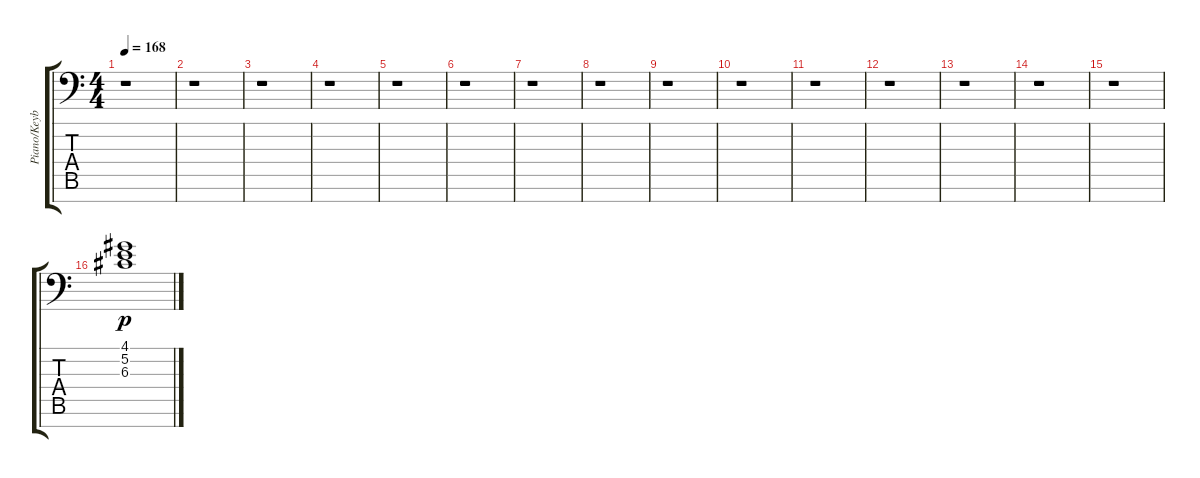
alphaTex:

\track ("Piano/Keyboard" "Piano/Keyb") {instrument brightacousticpiano}
\staff {score tabs}
\tuning (E4 B3 G3 D3 A2 E2 Gb1) {hide}
\ts (4 4)
\tempo 168
\clef f4
\ks c
r.1{dy f} |
r.1 |
r.1 |
r.1 |
\section ("" "")
r.1 |
r.1 |
r.1 |
r.1 |
r.1 |
r.1 |
r.1 |
r.1 |
r.1 |
r.1 |
\section ("" "")
r.1 |
(4.1 5.2 6.3).1{dy p instrument choiraahs}
